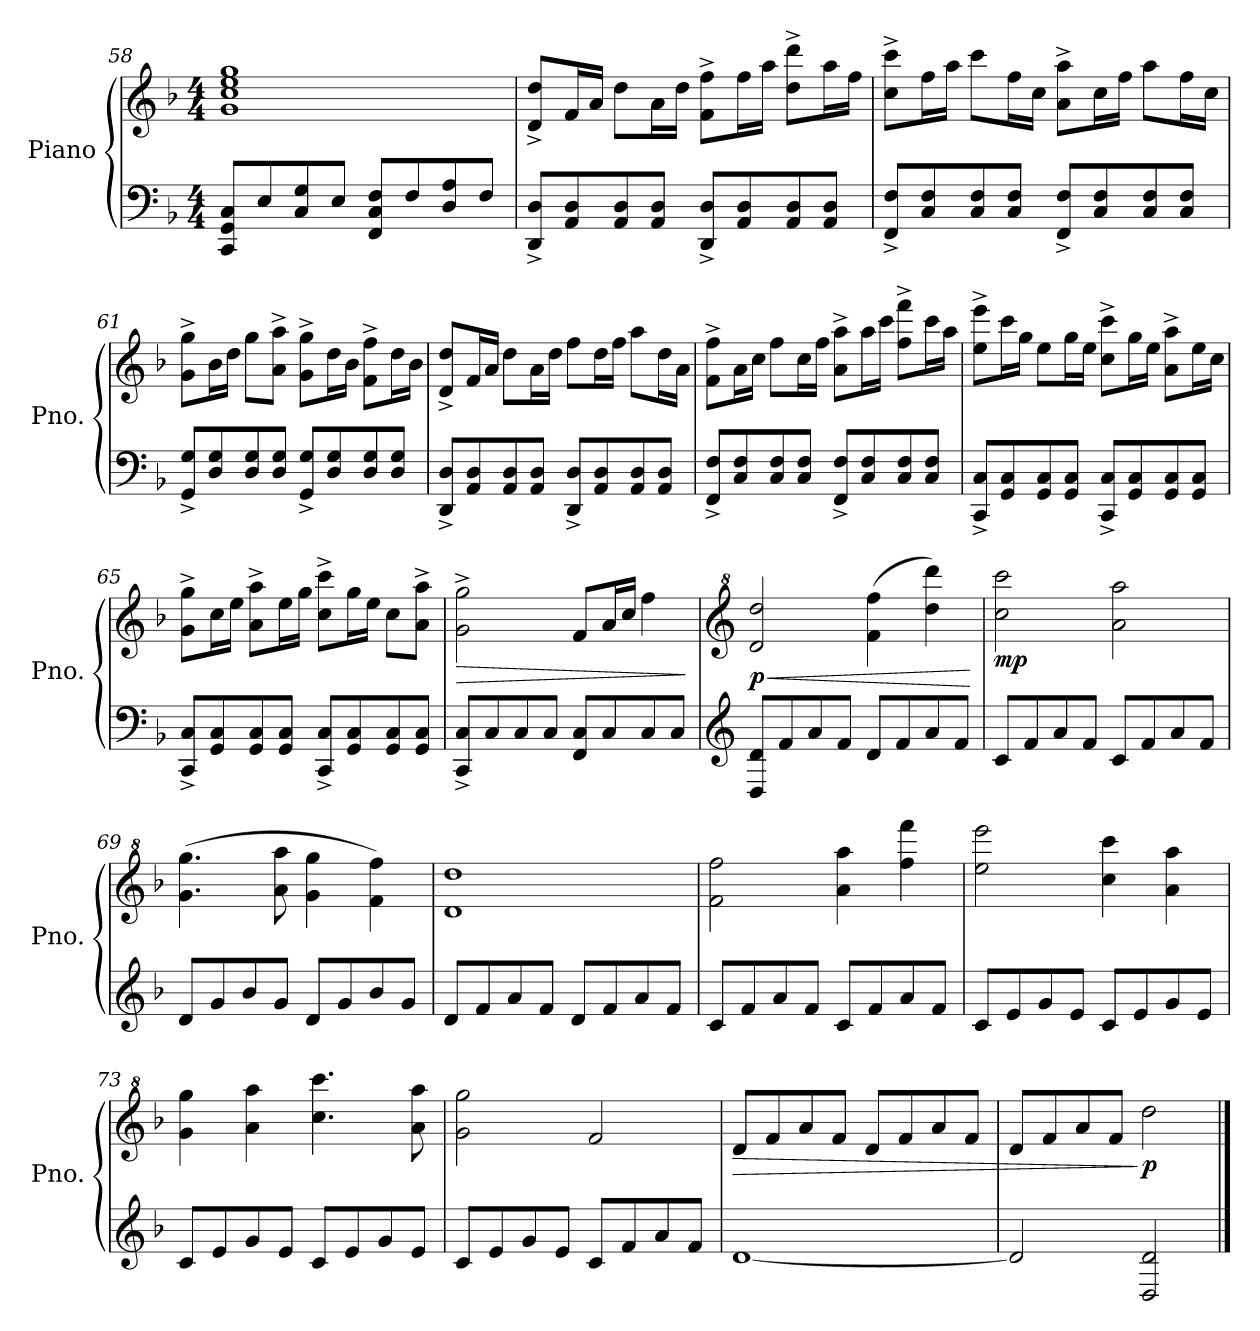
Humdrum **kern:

**kern	**kern	**dynam
*part1	*part1	*part1
*staff2	*staff1	*staff1/2
*I"Piano	*	*
*I'Pno.	*	*
*clefF4	*clefG2	*
*k[b-]	*k[b-]	*
*M4/4	*M4/4	*
=58	=58	=58
8CC/ 8GG/ 8C/L	1g 1cc 1ee 1gg	.
8E/	.	.
8C/ 8G/	.	.
8E/J	.	.
8FF/ 8C/ 8F/L	.	.
8F/	.	.
8D/ 8A/	.	.
8F/J	.	.
=59	=59	=59
8DD/^ 8D/^L	8d/^ 8dd/^L	.
8AA/ 8D/	16f/L	.
.	16a/JJ	.
8AA/ 8D/	8dd\L	.
8AA/ 8D/J	16a\L	.
.	16dd\JJ	.
8DD/^ 8D/^L	8f\^ 8ff\^L	.
8AA/ 8D/	16ff\L	.
.	16aa\JJ	.
8AA/ 8D/	8dd\^ 8ddd\^L	.
8AA/ 8D/J	16aa\L	.
.	16ff\JJ	.
=60	=60	=60
8FF/^ 8F/^L	8cc\^ 8ccc\^L	.
8C/ 8F/	16ff\L	.
.	16aa\JJ	.
8C/ 8F/	8ccc\L	.
8C/ 8F/J	16ff\L	.
.	16cc\JJ	.
8FF/^ 8F/^L	8a\^ 8aa\^L	.
8C/ 8F/	16cc\L	.
.	16ff\JJ	.
8C/ 8F/	8aa\L	.
8C/ 8F/J	16ff\L	.
.	16cc\JJ	.
!!LO:LB:g=z
=61	=61	=61
8GG/^ 8G/^L	8g\^ 8gg\^L	.
8D/ 8G/	16b-\L	.
.	16dd\JJ	.
8D/ 8G/	8gg\L	.
8D/ 8G/J	8a\^ 8aa\^J	.
8GG/^ 8G/^L	8g\^ 8gg\^L	.
8D/ 8G/	16dd\L	.
.	16b-\JJ	.
8D/ 8G/	8f\^ 8ff\^L	.
8D/ 8G/J	16dd\L	.
.	16b-\JJ	.
=62	=62	=62
8DD/^ 8D/^L	8d/^ 8dd/^L	.
8AA/ 8D/	16f/L	.
.	16a/JJ	.
8AA/ 8D/	8dd\L	.
8AA/ 8D/J	16a\L	.
.	16dd\JJ	.
8DD/^ 8D/^L	8ff\L	.
8AA/ 8D/	16dd\L	.
.	16ff\JJ	.
8AA/ 8D/	8aa\L	.
8AA/ 8D/J	16dd\L	.
.	16a\JJ	.
=63	=63	=63
8FF/^ 8F/^L	8f\^ 8ff\^L	.
8C/ 8F/	16a\L	.
.	16cc\JJ	.
8C/ 8F/	8ff\L	.
8C/ 8F/J	16cc\L	.
.	16ff\JJ	.
8FF/^ 8F/^L	8a\^ 8aa\^L	.
8C/ 8F/	16aa\L	.
.	16ccc\JJ	.
8C/ 8F/	8ff\^ 8fff\^L	.
8C/ 8F/J	16ccc\L	.
.	16aa\JJ	.
!!LO:PB:g=z
=64	=64	=64
8CC/^ 8C/^L	8ee\^ 8eee\^L	.
8GG/ 8C/	16ccc\L	.
.	16gg\JJ	.
8GG/ 8C/	8ee\L	.
8GG/ 8C/J	16gg\L	.
.	16ee\JJ	.
8CC/^ 8C/^L	8cc\^ 8ccc\^L	.
8GG/ 8C/	16gg\L	.
.	16ee\JJ	.
8GG/ 8C/	8a\^ 8aa\^L	.
8GG/ 8C/J	16ee\L	.
.	16cc\JJ	.
=65	=65	=65
8CC/^ 8C/^L	8g\^ 8gg\^L	.
8GG/ 8C/	16cc\L	.
.	16ee\JJ	.
8GG/ 8C/	8a\^ 8aa\^L	.
8GG/ 8C/J	16ee\L	.
.	16gg\JJ	.
8CC/^ 8C/^L	8cc\^ 8ccc\^L	.
8GG/ 8C/	16gg\L	.
.	16ee\JJ	.
8GG/ 8C/	8cc\L	.
8GG/ 8C/J	8a\^ 8aa\^J	.
=66	=66	=66
!	!	!LO:HP:b
8CC/^ 8C/^L	2g\^ 2gg\^	>
8C/	.	.
8C/	.	.
8C/J	.	.
8FF/ 8C/L	8f/L	.
8C/	16a/L	.
.	16cc/JJ	.
8C/	4ff\	.
8C/J	.	.
.	.	]
=67	=67	=67
*clefG2	*clefG^2	*
!	!	!LO:HP:b
!	!	!LO:DY:n=1:b
8D/ 8d/L	2dd/ 2ddd/	< p
8f/	.	.
8a/	.	.
8f/J	.	.
8d/L	(>4ff\ 4fff\	.
8f/	.	.
8a/	4ddd\ 4dddd\)	.
8f/J	.	.
.	.	[
!!LO:LB:g=z
=68	=68	=68
!	!	!LO:DY:b
8c/L	2ccc\ 2cccc\	mp
8f/	.	.
8a/	.	.
8f/J	.	.
8c/L	2aa\ 2aaa\	.
8f/	.	.
8a/	.	.
8f/J	.	.
=69	=69	=69
8d/L	(>4.gg\ 4.ggg\	.
8g/	.	.
8b-/	.	.
8g/J	8aa\ 8aaa\	.
8d/L	4gg\ 4ggg\	.
8g/	.	.
8b-/	4ff\ 4fff\)	.
8g/J	.	.
=70	=70	=70
8d/L	1dd 1ddd	.
8f/	.	.
8a/	.	.
8f/J	.	.
8d/L	.	.
8f/	.	.
8a/	.	.
8f/J	.	.
=71	=71	=71
8c/L	2ff\ 2fff\	.
8f/	.	.
8a/	.	.
8f/J	.	.
8c/L	4aa\ 4aaa\	.
8f/	.	.
8a/	4fff\ 4ffff\	.
8f/J	.	.
=72	=72	=72
8c/L	2eee\ 2eeee\	.
8e/	.	.
8g/	.	.
8e/J	.	.
8c/L	4ccc\ 4cccc\	.
8e/	.	.
8g/	4aa\ 4aaa\	.
8e/J	.	.
!!LO:LB:g=z
=73	=73	=73
8c/L	4gg\ 4ggg\	.
8e/	.	.
8g/	4aa\ 4aaa\	.
8e/J	.	.
8c/L	4.ccc\ 4.cccc\	.
8e/	.	.
8g/	.	.
8e/J	8aa\ 8aaa\	.
=74	=74	=74
8c/L	2gg\ 2ggg\	.
8e/	.	.
8g/	.	.
8e/J	.	.
8c/L	2ff/	.
8f/	.	.
8a/	.	.
8f/J	.	.
=75	=75	=75
!	!	!LO:HP:b
[1d	8dd/L	>
.	8ff/	.
.	8aa/	.
.	8ff/J	.
.	8dd/L	.
.	8ff/	.
.	8aa/	.
.	8ff/J	.
=76	=76	=76
2d/]	8dd/L	.
.	8ff/	.
.	8aa/	.
.	8ff/J	.
!	!	!LO:DY:n=1:b
2D/ 2d/	2ddd\	] p
==	==	==
*-	*-	*-
